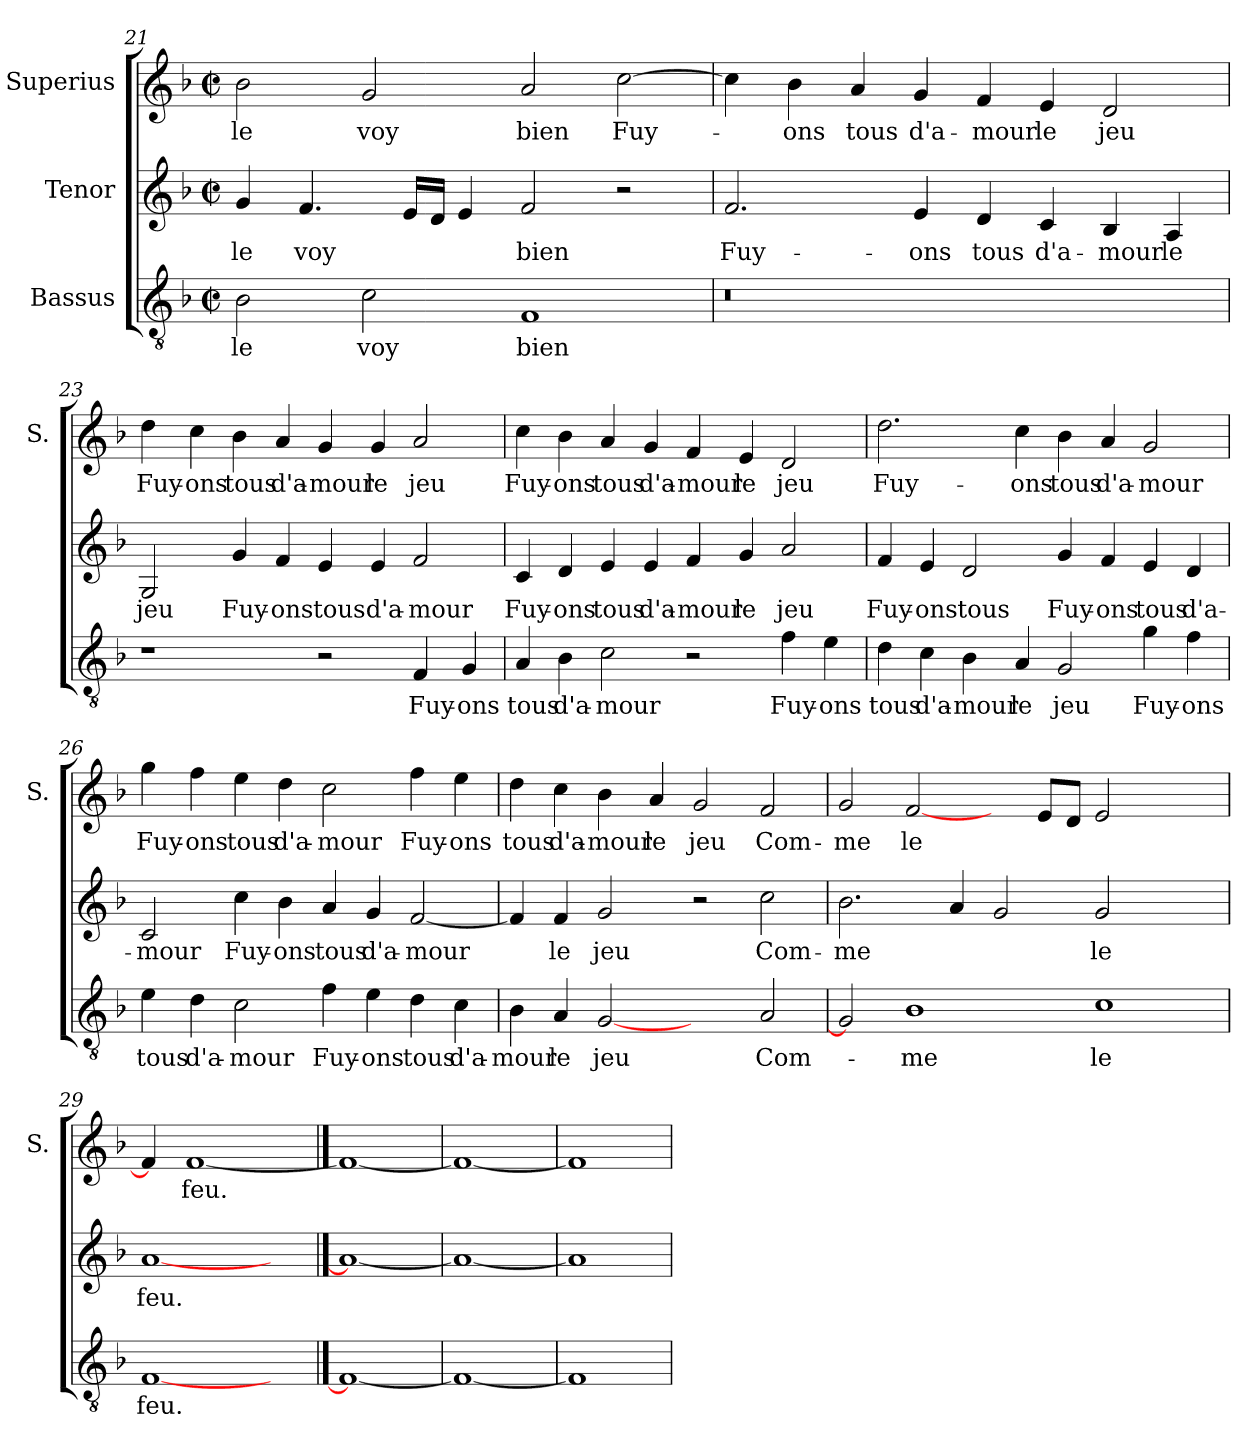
**kern	**text	**kern	**text	**kern	**text
*part3	*part3	*part2	*part2	*part1	*part1
*staff3	*staff3	*staff2	*staff2	*staff1	*staff1
*I"Bassus	*	*I"Tenor	*	*I"Superius	*
*	*	*	*	*I'S.	*
*clefGv2	*	*clefG2	*	*clefG2	*
*k[b-]	*	*k[b-]	*	*k[b-]	*
*F:	*	*F:	*	*F:	*
*M2/2	*	*M2/2	*	*M2/2	*
*met(c|)	*	*met(c|)	*	*met(c|)	*
=21	=21	=21	=21	=21	=21
2B-\	le	4g/	le	2b-\	le
.	.	4.f/	voy	.	.
2c\	voy	.	.	2g/	voy
.	.	16e/LL	.	.	.
.	.	16d/JJ	.	.	.
.	.	4e/	.	.	.
1F/	bien	2f/	bien	2a/	bien
.	.	2r	.	[2cc\	Fuy-
=22	=22	=22	=22	=22	=22
!LO:N:vis=0	!	!	!	!	!
1r	.	2.f/	Fuy-	4cc\]	.
.	.	.	.	4b-\	-ons
.	.	.	.	4a/	tous
.	.	4e/	-ons	4g/	d'a-
1ryy	.	4d/	tous	4f/	-mour
.	.	4c/	d'a-	4e/	le
.	.	4B-/	-mour	2d/	jeu
.	.	4A/	le	.	.
=23	=23	=23	=23	=23	=23
1r	.	2G/	jeu	4dd\	Fuy-
.	.	.	.	4cc\	-ons
.	.	4g/	Fuy-	4b-\	tous
.	.	4f/	-ons	4a/	d'a-
2r	.	4e/	tous	4g/	-mour
.	.	4e/	d'a-	4g/	le
4F/	Fuy-	2f/	-mour	2a/	jeu
4G/	-ons	.	.	.	.
!!LO:LB:g=z
=24	=24	=24	=24	=24	=24
4A/	tous	4c/	Fuy-	4cc\	Fuy-
4B-\	d'a-	4d/	-ons	4b-\	-ons
2c\	-mour	4e/	tous	4a/	tous
.	.	4e/	d'a-	4g/	d'a-
2r	.	4f/	-mour	4f/	-mour
.	.	4g/	le	4e/	le
4f\	Fuy-	2a/	jeu	2d/	jeu
4e\	-ons	.	.	.	.
=25	=25	=25	=25	=25	=25
4d\	tous	4f/	Fuy-	2.dd\	Fuy-
4c\	d'a-	4e/	-ons	.	.
4B-\	-mour	2d/	tous	.	.
4A/	le	.	.	4cc\	-ons
2G/	jeu	4g/	Fuy-	4b-\	tous
.	.	4f/	-ons	4a/	d'a-
4g\	Fuy-	4e/	tous	2g/	-mour
4f\	-ons	4d/	d'a-	.	.
=26	=26	=26	=26	=26	=26
4e\	tous	2c/	-mour	4gg\	Fuy-
4d\	d'a-	.	.	4ff\	-ons
2c\	-mour	4cc\	Fuy-	4ee\	tous
.	.	4b-\	-ons	4dd\	d'a-
4f\	Fuy-	4a/	tous	2cc\	-mour
4e\	-ons	4g/	d'a-	.	.
4d\	tous	[2f/	-mour	4ff\	Fuy-
4c\	d'a-	.	.	4ee\	-ons
!!LO:LB:g=z
=27	=27	=27	=27	=27	=27
4B-\	-mour	4f/]	.	4dd\	tous
4A/	le	4f/	le	4cc\	d'a-
[2G/	jeu	2g/	jeu	4b-\	-mour
.	.	.	.	4a/	le
2ryy	.	2r	.	2g/	jeu
2A/	Com-	2cc\	Com-	2f/	Com-
=28	=28	=28	=28	=28	=28
2G/]	.	2.b-\	-me	2g/	-me
1B-\	-me	.	.	[2f/	le
.	.	4a/	.	.	.
.	.	2g/	.	4ryy	.
.	.	.	.	8e/L	.
.	.	.	.	8d/J	.
1c\	le	2g/	le	2e/	.
.	.	2ryy	.	2ryy	.
=29	=29	=29	=29	=29	=29
[1F/	feu.	[1a/	feu.	4f/]	.
.	.	.	.	[1f/	feu.
4ryy	.	4ryy	.	.	.
==30	==30	==30	==30	==30	==30
1F/_	.	1a/_	.	1f/_	.
=31	=31	=31	=31	=31	=31
1F/_	.	1a/_	.	1f/_	.
=32	=32	=32	=32	=32	=32
1F/]	.	1a/]	.	1f/]	.
=	=	=	=	=	=
*-	*-	*-	*-	*-	*-
